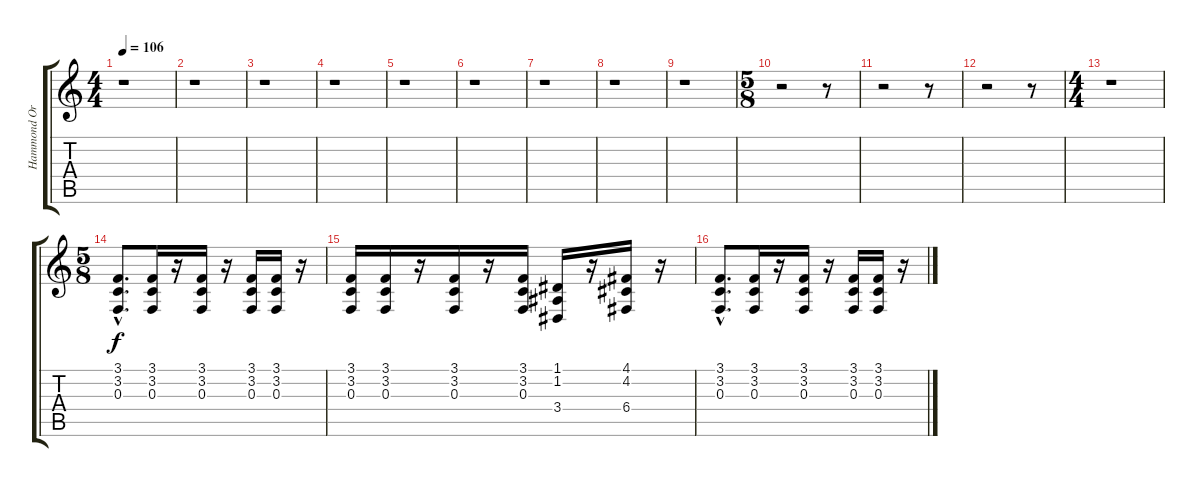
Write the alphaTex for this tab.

\track ("Hammond Organ" "Hammond Or") {instrument drawbarorgan}
\staff {score tabs}
\tuning (D4 A3 F3 C3 G2 D2) {hide}
\ts (4 4)
\tempo 106
\clef g2
\ks c
r.1{dy f} |
r.1 |
r.1 |
r.1 |
r.1 |
r.1 |
r.1 |
r.1 |
r.1 |
\ts (5 8)
r.2 r.8 |
r.2 r.8 |
r.2 r.8 |
\ts (4 4)
r.1 |
\ts (5 8)
(3.1{hac} 3.2{hac} 0.3{hac}).8{d} (3.1 3.2 0.3).16 r.16 (3.1 3.2 0.3).16 r.16 (3.1 3.2 0.3).16 (3.1 3.2 0.3).16 r.16 |
(3.1 3.2 0.3).16 (3.1 3.2 0.3).16 r.16 (3.1 3.2 0.3).16 r.16 (3.1 3.2 0.3).16 (1.1 1.2 3.4).16 r.16 (4.1 4.2 6.4).16 r.16 |
(3.1{hac} 3.2{hac} 0.3{hac}).8{d} (3.1 3.2 0.3).16 r.16 (3.1 3.2 0.3).16 r.16 (3.1 3.2 0.3).16 (3.1 3.2 0.3).16 r.16
